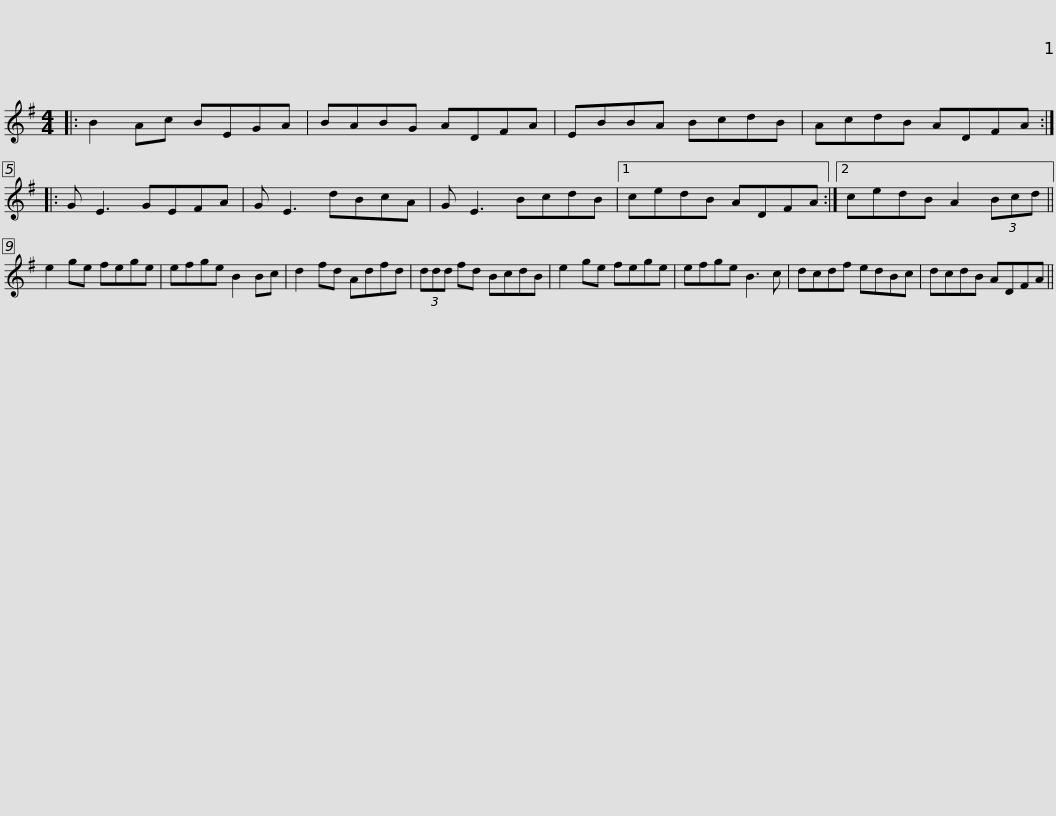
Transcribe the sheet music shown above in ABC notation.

X:1
L:1/8
M:4/4
I:linebreak $
K:G
V:1 treble
V:1
|: B2 Ac BEGA | BABG ADFA | EBBA BcdB | AcdB ADFA :: G E3 GEFA |$ %5
 G E3 dBcA | G E3 BcdB |1 cedB ADFA :|2 cedB A2 (3Bcd || e2 ge fege | %10
 efge B2 Bc |$ d2 fd Adfd | (3ddd fd BcdB | e2 ge fege | efge B3 c | %15
 dcdf edBc | dcdB ADFA || %17
